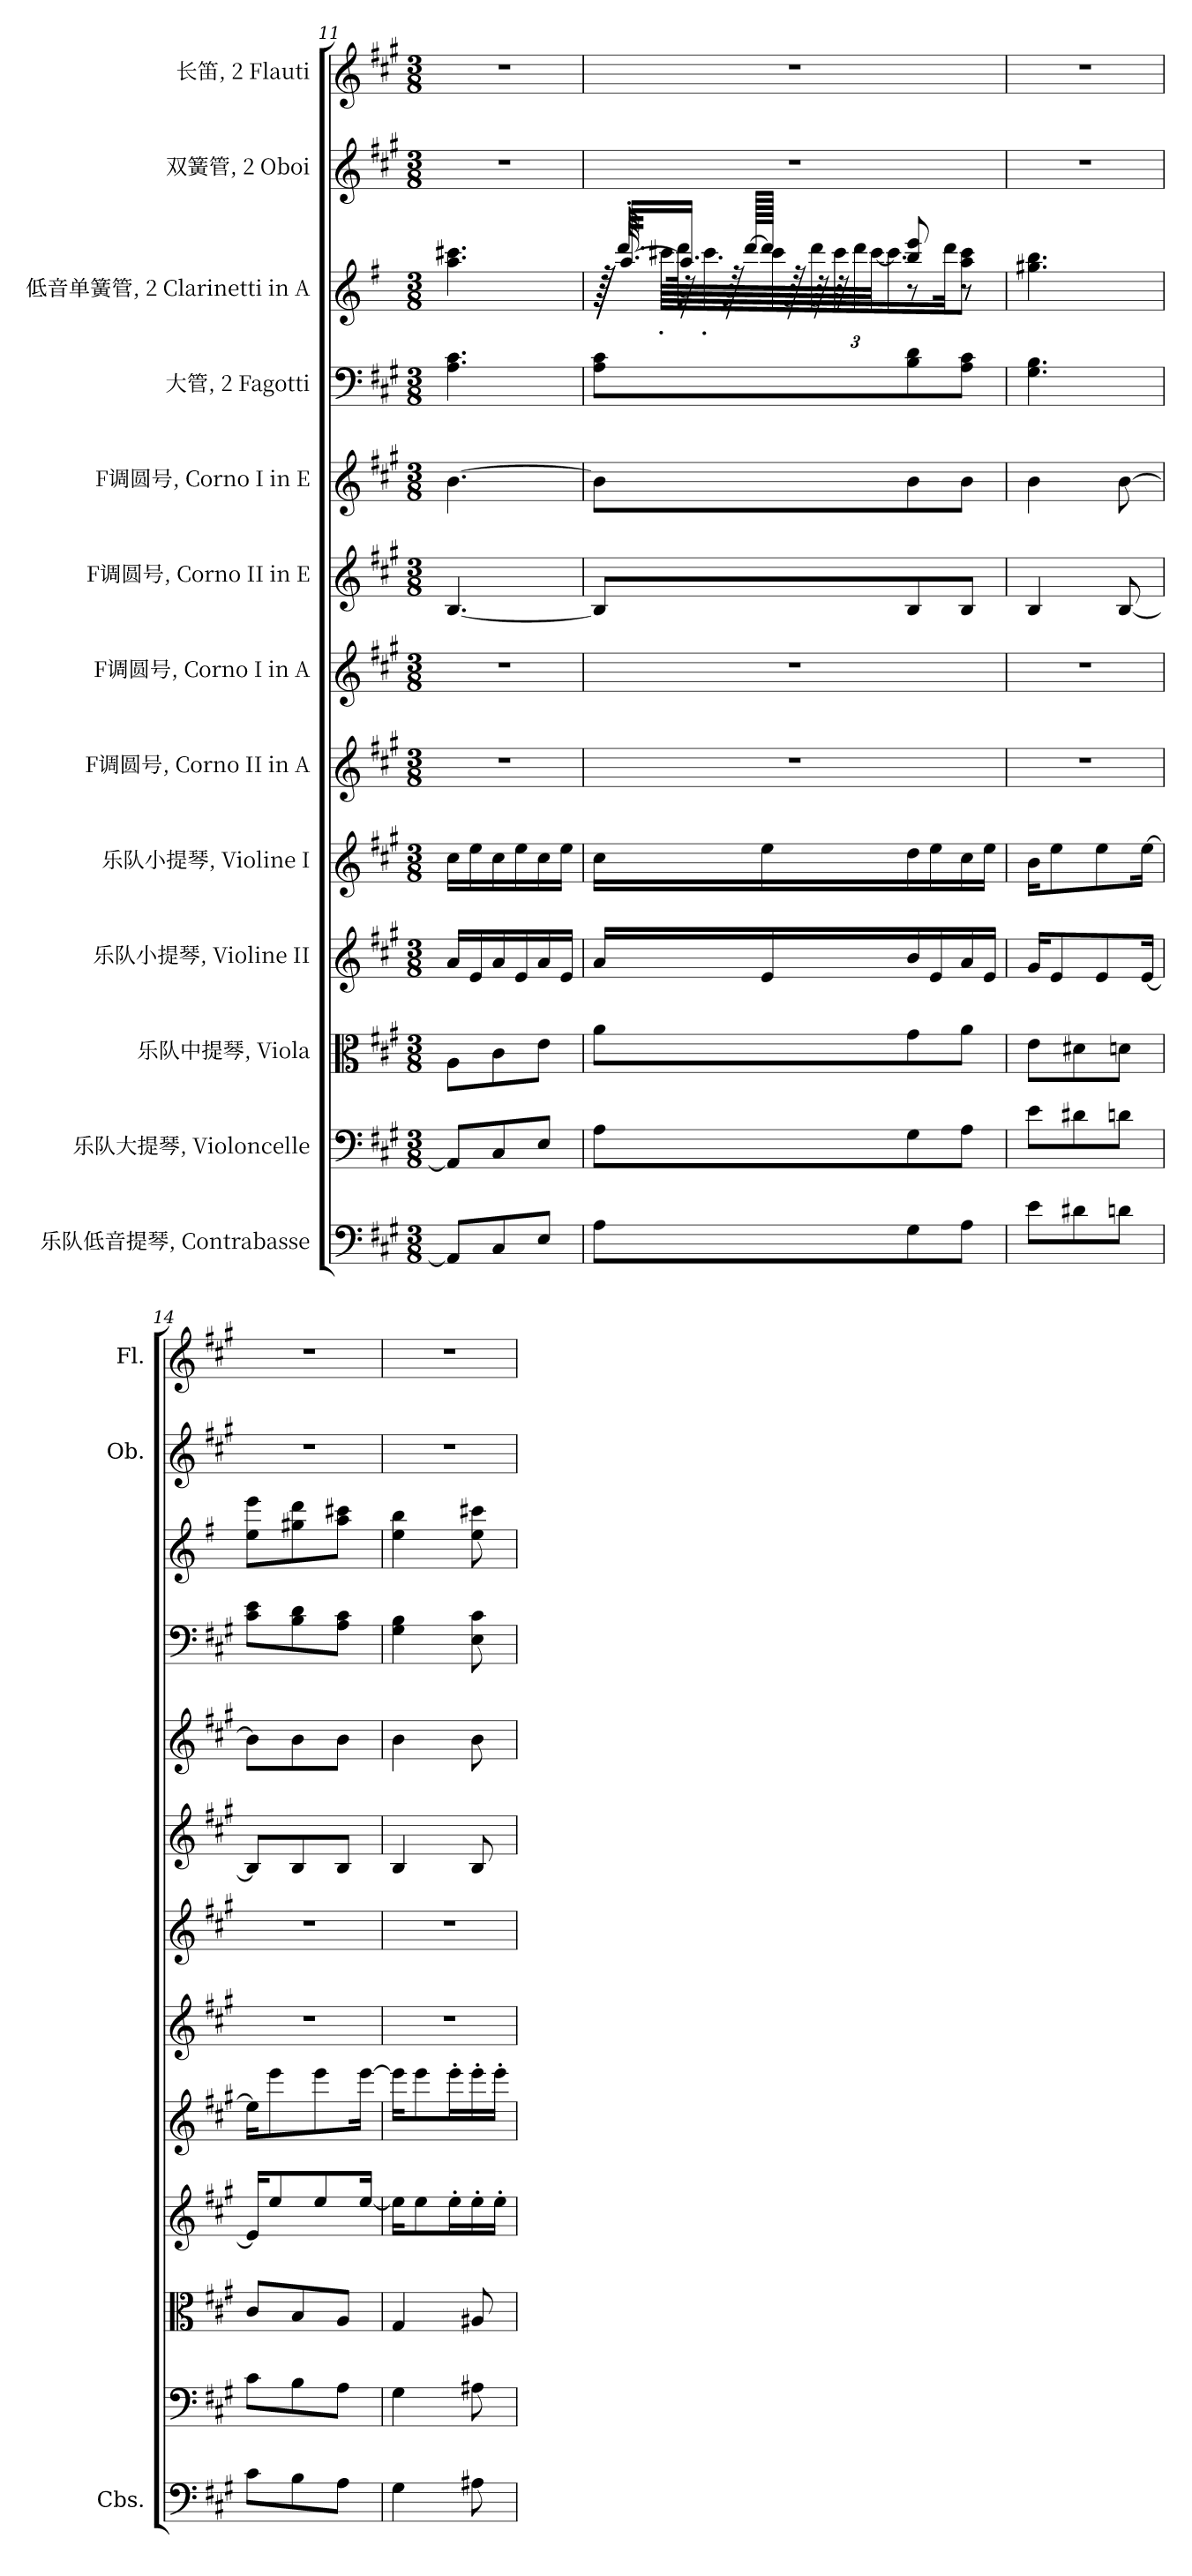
**kern	**kern	**kern	**kern	**kern	**kern	**kern	**kern	**kern	**kern	**kern	**kern	**kern
*part13	*part12	*part11	*part10	*part9	*part8	*part7	*part6	*part5	*part4	*part3	*part2	*part1
*staff13	*staff12	*staff11	*staff10	*staff9	*staff8	*staff7	*staff6	*staff5	*staff4	*staff3	*staff2	*staff1
*I"乐队低音提琴, Contrabasse	*I"乐队大提琴, Violoncelle	*I"乐队中提琴, Viola	*I"乐队小提琴, Violine II	*I"乐队小提琴, Violine I	*I"F调圆号, Corno II in A	*I"F调圆号, Corno I in A	*I"F调圆号, Corno II in E	*I"F调圆号, Corno I in E	*I"大管, 2 Fagotti	*I"低音单簧管, 2 Clarinetti in A	*I"双簧管, 2 Oboi	*I"长笛, 2 Flauti
*I'Cbs.	*	*	*	*	*	*	*	*	*	*	*I'Ob.	*I'Fl.
*clefF4	*clefF4	*clefC3	*clefG2	*clefG2	*clefG2	*clefG2	*clefG2	*clefG2	*clefF4	*clefG2	*clefG2	*clefG2
*ITrd7c12	*	*	*	*	*ITrd4c7	*ITrd4c7	*ITrd4c7	*ITrd4c7	*	*ITrd8c14	*	*
*k[f#c#g#]	*k[f#c#g#]	*k[f#c#g#]	*k[f#c#g#]	*k[f#c#g#]	*k[f#c#]	*k[f#c#]	*k[f#c#]	*k[f#c#]	*k[f#c#g#]	*k[f#]	*k[f#c#g#]	*k[f#c#g#]
*M3/8	*M3/8	*M3/8	*M3/8	*M3/8	*M3/8	*M3/8	*M3/8	*M3/8	*M3/8	*M3/8	*M3/8	*M3/8
*MM38	*MM38	*MM38	*MM38	*MM38	*MM38	*MM38	*MM38	*MM38	*MM38	*MM38	*MM38	*MM38
=11	=11	=11	=11	=11	=11	=11	=11	=11	=11	=11	=11	=11
8AAA/L]	8AA/L]	8A\L	16a/LL	16cc#\LL	4.r	4.r	[4.E/	[4.e\	4.A\ 4.c#\	4.a\ 4.cc#X\	4.r	4.r
.	.	.	16e/	16ee\	.	.	.	.	.	.	.	.
8CC#/	8C#/	8c#\	16a/	16cc#\	.	.	.	.	.	.	.	.
.	.	.	16e/	16ee\	.	.	.	.	.	.	.	.
8EE/J	8E/J	8e\J	16a/	16cc#\	.	.	.	.	.	.	.	.
.	.	.	16e/JJ	16ee\JJ	.	.	.	.	.	.	.	.
!!LO:PB:g=z
=12	=12	=12	=12	=12	=12	=12	=12	=12	=12	=12	=12	=12
*	*	*	*	*	*	*	*	*	*	*	*	*MM38
*	*	*	*	*	*	*	*	*	*	*^	*	*
*	*	*	*	*	*	*	*	*	*	*	*^	*	*
8AA\L	8A\L	8a\L	16a/LL	16cc#\LL	4.r	4.r	8E/L]	8e\L]	8A\ 8c#\L	128r	64r	128r	4.r	4.r
.	.	.	.	.	.	.	.	.	.	64.dd'/	.	[64.a/KKLL	.	.
.	.	.	.	.	.	.	.	.	.	.	64cc#X'\LLLL	.	.	.
.	.	.	.	.	.	.	.	.	.	64r	128dd\K	16.a/JJ]	.	.
.	.	.	.	.	.	.	.	.	.	.	64.cc#'\	.	.	.
.	.	.	.	.	.	.	.	.	.	128r	.	.	.	.
.	.	.	.	.	.	.	.	.	.	[128dd/LLLLL	.	.	.	.
.	.	.	16e/	16ee\	.	.	.	.	.	128dd/JJJJJ]	64cc#\	.	.	.
.	.	.	.	.	.	.	.	.	.	128r	.	.	.	.
.	.	.	.	.	.	.	.	.	.	64r	64dd\	.	.	.
*	*	*	*	*	*	*	*	*	*	*	*Xbrackettup	*	*	*
.	.	.	.	.	.	.	.	.	.	32r	96cc#\	.	.	.
.	.	.	.	.	.	.	.	.	.	.	96dd\	.	.	.
.	.	.	.	.	.	.	.	.	.	.	[96cc#\JJ	.	.	.
8GG#\	8G#\	8g#\	16b/	16dd\	.	.	8E/	8e\	8B\ 8d\	8b/ 8ee/	16.cc#\]	8r	.	.
.	.	.	16e/	16ee\	.	.	.	.	.	.	.	.	.	.
.	.	.	.	.	.	.	.	.	.	.	32dd\JK	.	.	.
8AA\J	8A\J	8a\J	16a/	16cc#\	.	.	8E/J	8e\J	8A\ 8c#\J	8r	8a\ 8cc#\J	8r	.	.
.	.	.	16e/JJ	16ee\JJ	.	.	.	.	.	.	.	.	.	.
*	*	*	*	*	*	*	*	*	*	*v	*v	*v	*	*
=13	=13	=13	=13	=13	=13	=13	=13	=13	=13	=13	=13	=13
*	*	*	*	*	*	*	*	*	*	*	*	*MM38
8E\L	8e\L	8e\L	16g#/KL	16b\KL	4.r	4.r	4E/	4e\	4.G#\ 4.B\	4.g#X\ 4.b\	4.r	4.r
.	.	.	8e/	8ee\	.	.	.	.	.	.	.	.
8D#X\	8d#X\	8d#X\	.	.	.	.	.	.	.	.	.	.
.	.	.	8e/	8ee\	.	.	.	.	.	.	.	.
8Dn\J	8dn\J	8dn\J	.	.	.	.	[8E/	[8e\	.	.	.	.
.	.	.	[16e/Jk	[16ee\Jk	.	.	.	.	.	.	.	.
=14	=14	=14	=14	=14	=14	=14	=14	=14	=14	=14	=14	=14
*	*	*	*	*	*	*	*	*	*	*	*	*MM38
8C#\L	8c#\L	8c#/L	16e/KL]	16ee\KL]	4.r	4.r	8E/L]	8e\L]	8c#\ 8e\L	8e\ 8ee\L	4.r	4.r
.	.	.	8ee/	8eee\	.	.	.	.	.	.	.	.
8BB\	8B\	8B/	.	.	.	.	8E/	8e\	8B\ 8d\	8g#X\ 8dd\	.	.
.	.	.	8ee/	8eee\	.	.	.	.	.	.	.	.
8AA\J	8A\J	8A/J	.	.	.	.	8E/J	8e\J	8A\ 8c#\J	8a\ 8cc#X\J	.	.
.	.	.	[16ee/Jk	[16eee\Jk	.	.	.	.	.	.	.	.
!!LO:PB:g=z
=15	=15	=15	=15	=15	=15	=15	=15	=15	=15	=15	=15	=15
*	*	*	*	*	*	*	*	*	*	*	*	*MM38
4GG#\	4G#\	4G#/	16ee\KL]	16eee\KL]	4.r	4.r	4E/	4e\	4G#\ 4B\	4e\ 4b\	4.r	4.r
.	.	.	8ee\	8eee\	.	.	.	.	.	.	.	.
.	.	.	16ee'\L	16eee'\L	.	.	.	.	.	.	.	.
8AA#X\	8A#X\	8A#X/	16ee'\	16eee'\	.	.	8E/	8e\	8E\ 8c#\	8e\ 8cc#X\	.	.
.	.	.	16ee'\JJ	16eee'\JJ	.	.	.	.	.	.	.	.
=	=	=	=	=	=	=	=	=	=	=	=	=
*-	*-	*-	*-	*-	*-	*-	*-	*-	*-	*-	*-	*-
